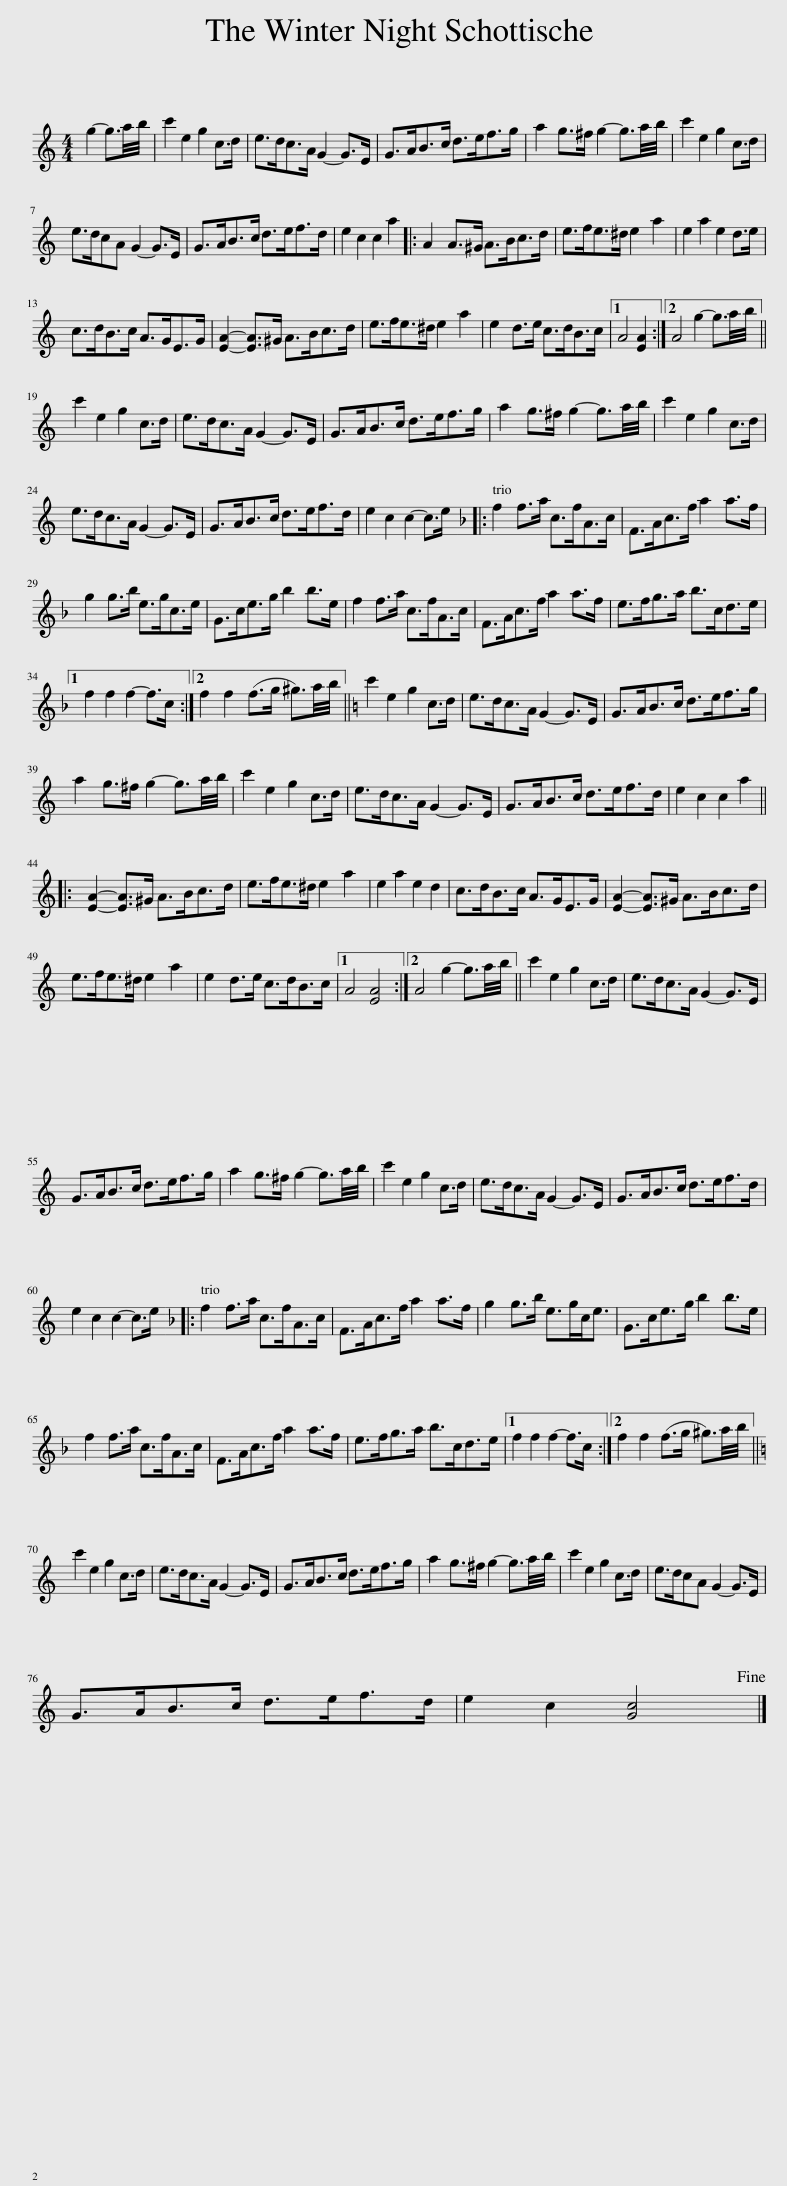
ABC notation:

X:1
L:1/8
M:4/4
I:linebreak $
K:C
V:1 treble
V:1
 g2- g3/2a/4b/4 | c'2 e2 g2 c>d | e>dc>A G2- G>E | G>AB>c d>ef>g | a2 g>^f g2- g3/2a/4b/4 | %5
 c'2 e2 g2 c>d |$ e>dcA G2- G>E | G>AB>c d>ef>d | e2 c2 c2 a2 |: A2 A>^G A>Bc>d | %10
 e>fe>^d e2 a2 | e2 a2 e2 d>e |$ c>dB>c A>GE>G | [EA]2- [EA]>^G A>Bc>d | e>fe>^d e2 a2 | %15
 e2 d>e c>dB>c |1 A4 [EA]2 :|2 A4 g2- g3/2a/4b/4 ||$ c'2 e2 g2 c>d | e>dc>A G2- G>E | %20
 G>AB>c d>ef>g | a2 g>^f g2- g3/2a/4b/4 | c'2 e2 g2 c>d |$ e>dc>A G2- G>E | G>AB>c d>ef>d | %25
 e2 c2 c2- c>e |:[K:F] f2 f>a c>fA>c | F>Ac>f a2 a>f |$ g2 g>b e>gc>e | G>ce>g b2 b>e | %30
 f2 f>a c>fA>c | F>Ac>f a2 a>f | e>fg>a b>cd>e |1$ f2 f2 f2- f>c :|2 f2 f2 (f>g ^g3/2)a/4b/4 || %35
[K:C] c'2 e2 g2 c>d | e>dc>A G2- G>E | G>AB>c d>ef>g |$ a2 g>^f g2- g3/2a/4b/4 | c'2 e2 g2 c>d | %40
 e>dc>A G2- G>E | G>AB>c d>ef>d | e2 c2 c2 a2 |:$ [EA]2- [EA]>^G A>Bc>d | e>fe>^d e2 a2 | %45
 e2 a2 e2 d2 | c>dB>c A>GE>G | [EA]2- [EA]>^G A>Bc>d |$ e>fe>^d e2 a2 | e2 d>e c>dB>c |1 %50
 A4 [EA]4 :|2 A4 g2- g3/2a/4b/4 || c'2 e2 g2 c>d | e>dc>A G2- G>E |$ G>AB>c d>ef>g | %55
 a2 g>^f g2- g3/2a/4b/4 | c'2 e2 g2 c>d | e>dc>A G2- G>E | G>AB>c d>ef>d |$ e2 c2 c2- c>e |: %60
[K:F] f2 f>a c>fA>c | F>Ac>f a2 a>f | g2 g>b e>gc<e | G>ce>g b2 b>e |$ f2 f>a c>fA>c | %65
 F>Ac>f a2 a>f | e>fg>a b>cd>e |1 f2 f2 f2- f>c :|2 f2 f2 (f>g ^g3/2)a/4b/4 ||$[K:C] c'2 e2 g2 c>d | %70
 e>dc>A G2- G>E | G>AB>c d>ef>g | a2 g>^f g2- g3/2a/4b/4 | c'2 e2 g2 c>d | e>dcA G2- G>E |$ %75
 G>AB>c d>ef>d | e2 c2 [Gc]4!fine! |] %77
